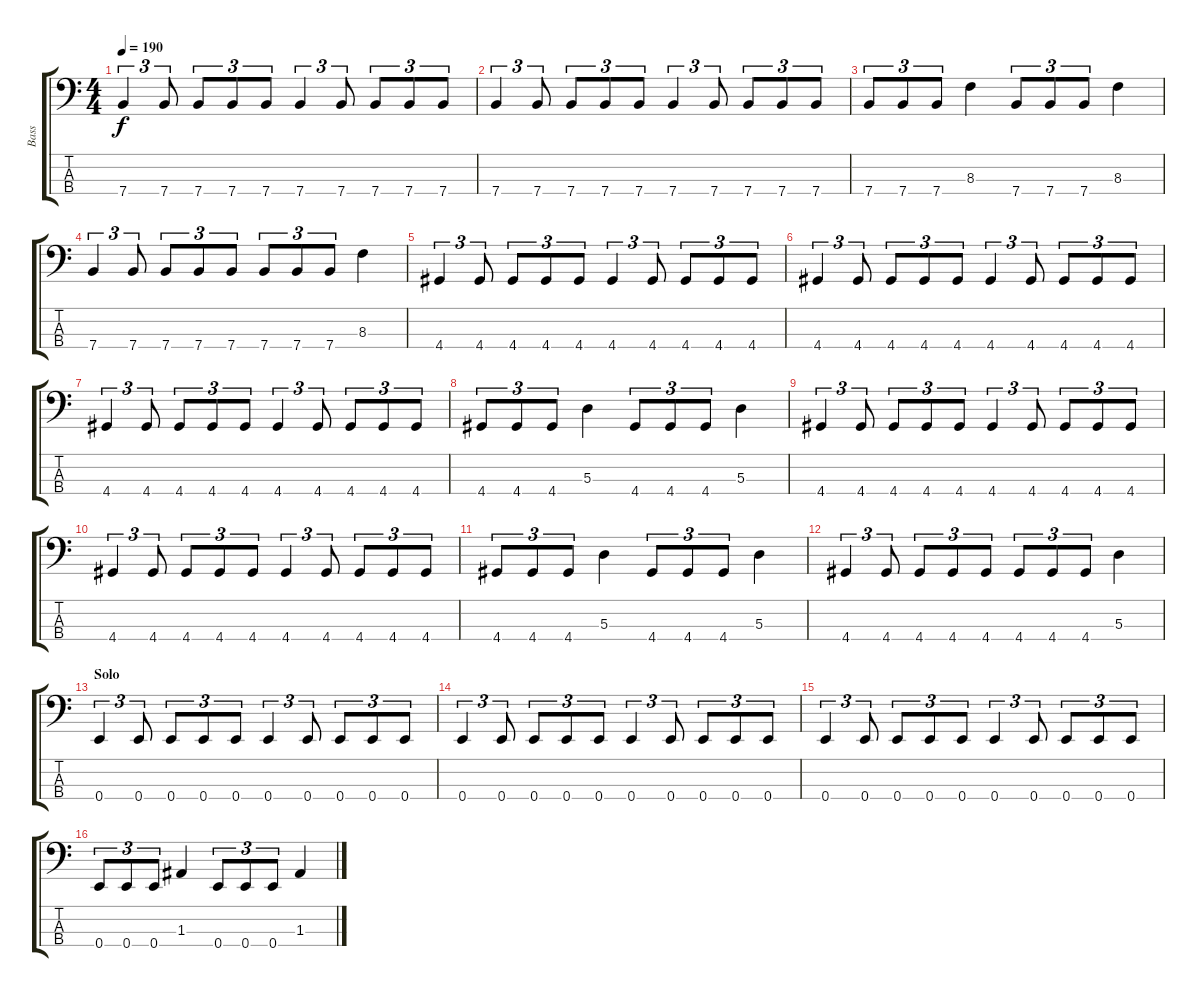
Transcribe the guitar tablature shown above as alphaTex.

\track ("Bass" "Bass") {instrument electricbassfinger}
\staff {score tabs}
\tuning (G2 D2 A1 E1) {hide}
\ts (4 4)
\tempo 190
\clef f4
\ks c
7.4.4{tu (3 2) dy f} 7.4.8{tu (3 2)} 7.4.8{tu (3 2)} 7.4.8{tu (3 2)} 7.4.8{tu (3 2)} 7.4.4{tu (3 2)} 7.4.8{tu (3 2)} 7.4.8{tu (3 2)} 7.4.8{tu (3 2)} 7.4.8{tu (3 2)} |
7.4.4{tu (3 2)} 7.4.8{tu (3 2)} 7.4.8{tu (3 2)} 7.4.8{tu (3 2)} 7.4.8{tu (3 2)} 7.4.4{tu (3 2)} 7.4.8{tu (3 2)} 7.4.8{tu (3 2)} 7.4.8{tu (3 2)} 7.4.8{tu (3 2)} |
7.4.8{tu (3 2)} 7.4.8{tu (3 2)} 7.4.8{tu (3 2)} 8.3.4 7.4.8{tu (3 2)} 7.4.8{tu (3 2)} 7.4.8{tu (3 2)} 8.3.4 |
7.4.4{tu (3 2)} 7.4.8{tu (3 2)} 7.4.8{tu (3 2)} 7.4.8{tu (3 2)} 7.4.8{tu (3 2)} 7.4.8{tu (3 2)} 7.4.8{tu (3 2)} 7.4.8{tu (3 2)} 8.3.4 |
4.4.4{tu (3 2)} 4.4.8{tu (3 2)} 4.4.8{tu (3 2)} 4.4.8{tu (3 2)} 4.4.8{tu (3 2)} 4.4.4{tu (3 2)} 4.4.8{tu (3 2)} 4.4.8{tu (3 2)} 4.4.8{tu (3 2)} 4.4.8{tu (3 2)} |
4.4.4{tu (3 2)} 4.4.8{tu (3 2)} 4.4.8{tu (3 2)} 4.4.8{tu (3 2)} 4.4.8{tu (3 2)} 4.4.4{tu (3 2)} 4.4.8{tu (3 2)} 4.4.8{tu (3 2)} 4.4.8{tu (3 2)} 4.4.8{tu (3 2)} |
4.4.4{tu (3 2)} 4.4.8{tu (3 2)} 4.4.8{tu (3 2)} 4.4.8{tu (3 2)} 4.4.8{tu (3 2)} 4.4.4{tu (3 2)} 4.4.8{tu (3 2)} 4.4.8{tu (3 2)} 4.4.8{tu (3 2)} 4.4.8{tu (3 2)} |
4.4.8{tu (3 2)} 4.4.8{tu (3 2)} 4.4.8{tu (3 2)} 5.3.4 4.4.8{tu (3 2)} 4.4.8{tu (3 2)} 4.4.8{tu (3 2)} 5.3.4 |
4.4.4{tu (3 2)} 4.4.8{tu (3 2)} 4.4.8{tu (3 2)} 4.4.8{tu (3 2)} 4.4.8{tu (3 2)} 4.4.4{tu (3 2)} 4.4.8{tu (3 2)} 4.4.8{tu (3 2)} 4.4.8{tu (3 2)} 4.4.8{tu (3 2)} |
4.4.4{tu (3 2)} 4.4.8{tu (3 2)} 4.4.8{tu (3 2)} 4.4.8{tu (3 2)} 4.4.8{tu (3 2)} 4.4.4{tu (3 2)} 4.4.8{tu (3 2)} 4.4.8{tu (3 2)} 4.4.8{tu (3 2)} 4.4.8{tu (3 2)} |
4.4.8{tu (3 2)} 4.4.8{tu (3 2)} 4.4.8{tu (3 2)} 5.3.4 4.4.8{tu (3 2)} 4.4.8{tu (3 2)} 4.4.8{tu (3 2)} 5.3.4 |
4.4.4{tu (3 2)} 4.4.8{tu (3 2)} 4.4.8{tu (3 2)} 4.4.8{tu (3 2)} 4.4.8{tu (3 2)} 4.4.8{tu (3 2)} 4.4.8{tu (3 2)} 4.4.8{tu (3 2)} 5.3.4 |
\section ("" "Solo")
0.4.4{tu (3 2)} 0.4.8{tu (3 2)} 0.4.8{tu (3 2)} 0.4.8{tu (3 2)} 0.4.8{tu (3 2)} 0.4.4{tu (3 2)} 0.4.8{tu (3 2)} 0.4.8{tu (3 2)} 0.4.8{tu (3 2)} 0.4.8{tu (3 2)} |
0.4.4{tu (3 2)} 0.4.8{tu (3 2)} 0.4.8{tu (3 2)} 0.4.8{tu (3 2)} 0.4.8{tu (3 2)} 0.4.4{tu (3 2)} 0.4.8{tu (3 2)} 0.4.8{tu (3 2)} 0.4.8{tu (3 2)} 0.4.8{tu (3 2)} |
0.4.4{tu (3 2)} 0.4.8{tu (3 2)} 0.4.8{tu (3 2)} 0.4.8{tu (3 2)} 0.4.8{tu (3 2)} 0.4.4{tu (3 2)} 0.4.8{tu (3 2)} 0.4.8{tu (3 2)} 0.4.8{tu (3 2)} 0.4.8{tu (3 2)} |
0.4.8{tu (3 2)} 0.4.8{tu (3 2)} 0.4.8{tu (3 2)} 1.3.4 0.4.8{tu (3 2)} 0.4.8{tu (3 2)} 0.4.8{tu (3 2)} 1.3.4
